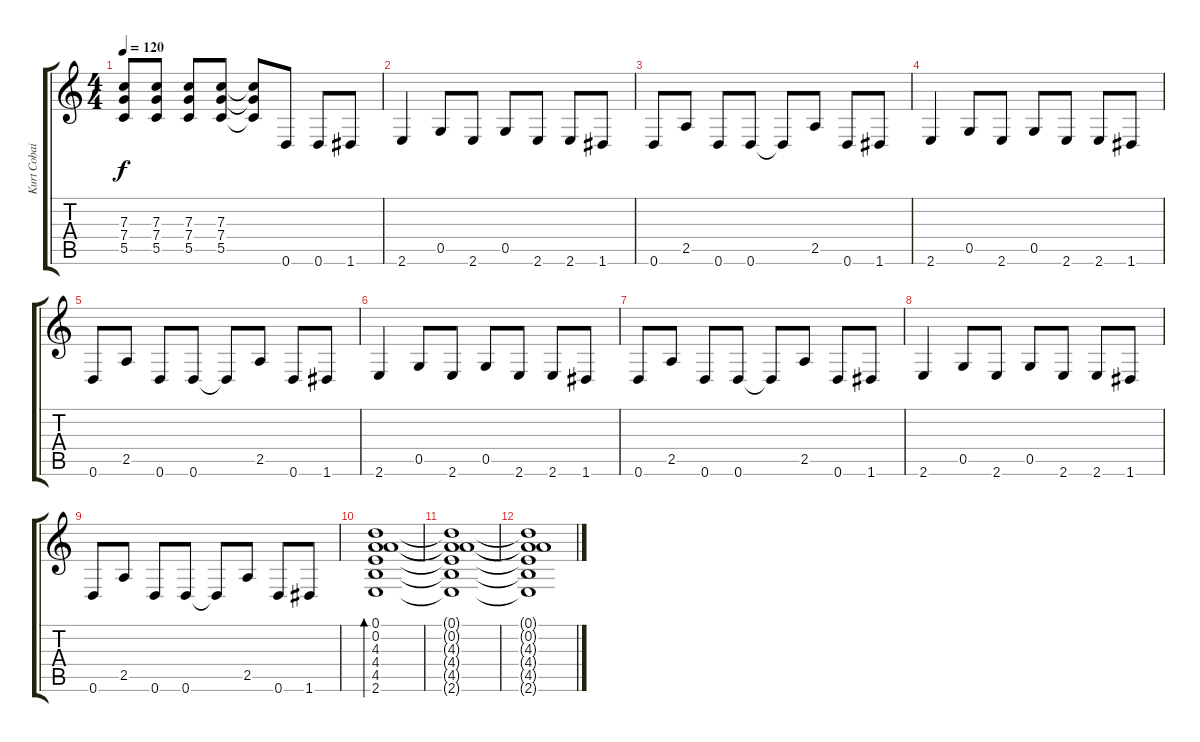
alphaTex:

\track ("Kurt Cobain : Guitar" "Kurt Cobai") {instrument electricguitarclean}
\staff {score tabs}
\tuning (D4 A3 F3 C3 G2 D2) {hide}
\ts (4 4)
\tempo 120
\clef g2
\ks c
(7.3 7.4 5.5).8{dy f} (7.3 7.4 5.5).8 (7.3 7.4 5.5).8 (7.3 7.4 5.5).8 (7.3{t} 7.4{t} 5.5{t}).8 0.6.8{volume 12 balance 12 instrument electricguitarclean} 0.6.8 1.6.8 |
2.6.4 0.5.8 2.6.8 0.5.8 2.6.8 2.6.8 1.6.8 |
0.6.8 2.5.8 0.6.8 0.6.8 0.6{t}.8 2.5.8 0.6.8 1.6.8 |
2.6.4 0.5.8 2.6.8 0.5.8 2.6.8 2.6.8 1.6.8 |
0.6.8 2.5.8 0.6.8 0.6.8 0.6{t}.8 2.5.8 0.6.8 1.6.8 |
2.6.4 0.5.8 2.6.8 0.5.8 2.6.8 2.6.8 1.6.8 |
0.6.8 2.5.8 0.6.8 0.6.8 0.6{t}.8 2.5.8 0.6.8 1.6.8 |
2.6.4 0.5.8 2.6.8 0.5.8 2.6.8 2.6.8 1.6.8 |
0.6.8 2.5.8 0.6.8 0.6.8 0.6{t}.8 2.5.8 0.6.8 1.6.8 |
(0.1 0.2 4.3 4.4 4.5 2.6).1{bd 60} |
(0.1{t} 0.2{t} 4.3{t} 4.4{t} 4.5{t} 2.6{t}).1 |
(0.1{t} 0.2{t} 4.3{t} 4.4{t} 4.5{t} 2.6{t}).1
